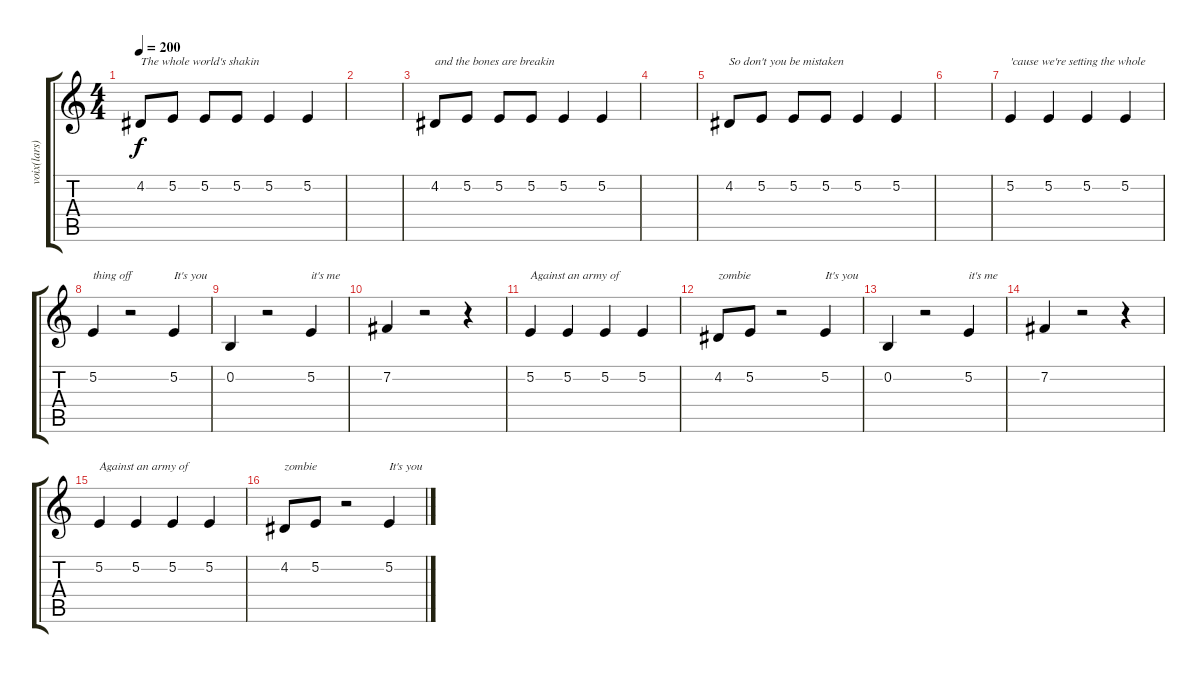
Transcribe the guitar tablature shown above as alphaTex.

\track ("voix(lars)" "voix(lars)") {instrument clarinet}
\staff {score tabs}
\tuning (E4 B3 G3 D3 A2 E2) {hide}
\ts (4 4)
\tempo 200
\clef g2
\ks c
4.2.8{txt "The whole world's shakin" dy f} 5.2.8 5.2.8 5.2.8 5.2.4 5.2.4 |
|
4.2.8{txt "and the bones are breakin"} 5.2.8 5.2.8 5.2.8 5.2.4 5.2.4 |
|
4.2.8{txt "So don't you be mistaken"} 5.2.8 5.2.8 5.2.8 5.2.4 5.2.4 |
|
5.2.4{txt "'cause we're setting the whole"} 5.2.4 5.2.4 5.2.4 |
5.2.4{txt "thing off"} r.2 5.2.4{txt "It's you"} |
0.2.4 r.2 5.2.4{txt "it's me"} |
7.2.4 r.2 r.4 |
5.2.4{txt "Against an army of"} 5.2.4 5.2.4 5.2.4 |
4.2.8{txt "zombie"} 5.2.8 r.2 5.2.4{txt "It's you"} |
0.2.4 r.2 5.2.4{txt "it's me"} |
7.2.4 r.2 r.4 |
5.2.4{txt "Against an army of"} 5.2.4 5.2.4 5.2.4 |
4.2.8{txt "zombie"} 5.2.8 r.2 5.2.4{txt "It's you"}
